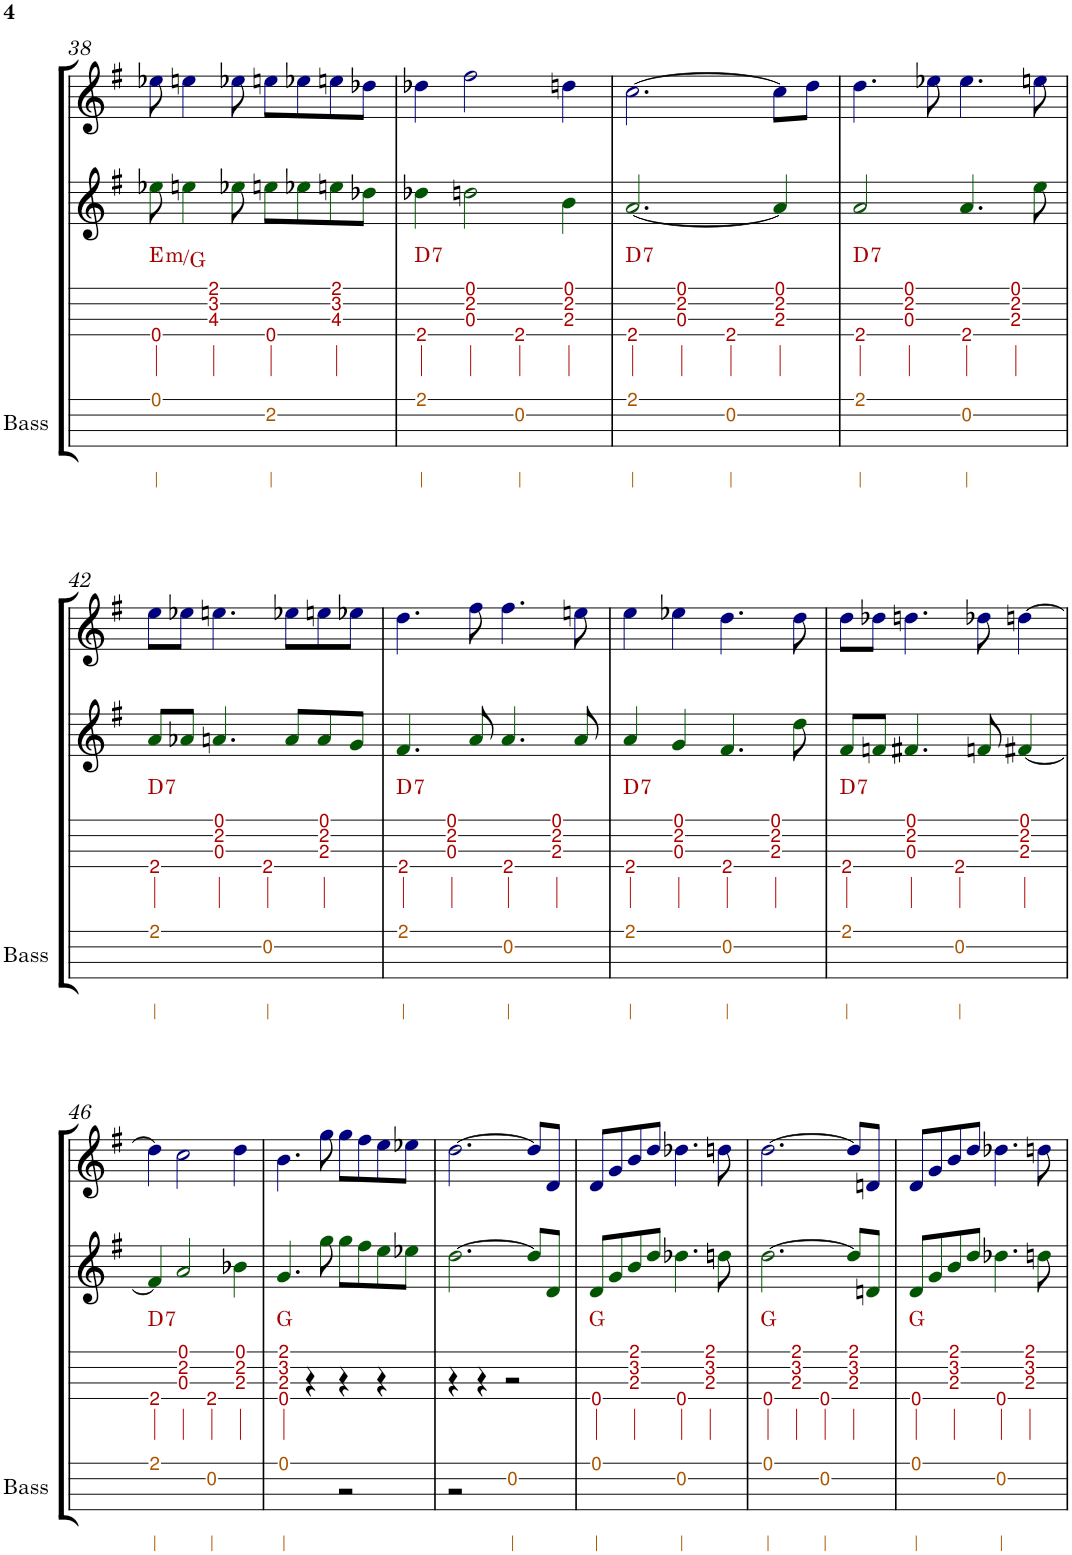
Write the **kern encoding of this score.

**kern	**kern	**harte	**kern	**kern
*part4	*part3	*part3	*part2	*part1
*staff4	*staff3	*	*staff2	*staff1
*I"Bass Guitar	*I"Ukulele	*	*I"Mandolin	*I"Mandolin
*I'Bass	*	*	*	*
!!LO:PB:g=z
*	*	*	*clefG2	*clefG2
*k[f#]	*k[f#]	*	*k[f#]	*k[f#]
*G:	*G:	*	*G:	*G:
*M4/4	*M4/4	*	*M4/4	*M4/4
=38	=38	=38	=38	=38
!	!	!LO:H:kt=m	!	!
2GGi\	4Gj\	E:min/b3	8ee-XZ\	8ee-XV\
.	.	.	4eenZ\	4eenV\
.	4ej\ 4gj\ 4bj\	.	.	.
.	.	.	8ee-XZ\	8ee-XV\
2EEi\	4Gj\	.	8eenZ\L	8eenV\L
.	.	.	8ee-XZ\	8ee-XV\
.	4ej\ 4gj\ 4bj\	.	8eenZ\	8eenV\
.	.	.	8dd-XZ\J	8dd-XV\J
=39	=39	=39	=39	=39
!	!	!LO:H:kt=7	!	!
2AAi\	4Aj\	D:7	4dd-XZ\	4dd-XV\
.	4cj\ 4f#j\ 4aj\	.	2ddnZ\	2ff#V\
2DDi\	4Aj\	.	.	.
.	4dj\ 4f#j\ 4aj\	.	4bZ\	4ddnV\
=40	=40	=40	=40	=40
!	!	!LO:H:kt=7	!	!
2AAi\	4Aj\	D:7	[2.aZ/	[2.ccV\
.	4cj\ 4f#j\ 4aj\	.	.	.
2DDi\	4Aj\	.	.	.
.	4dj\ 4f#j\ 4aj\	.	4aZ/]	8ccV\L]
.	.	.	.	8ddV\J
=41	=41	=41	=41	=41
!	!	!LO:H:kt=7	!	!
2AAi\	4Aj\	D:7	2aZ/	4.ddV\
.	4cj\ 4f#j\ 4aj\	.	.	.
.	.	.	.	8ee-XV\
2DDi\	4Aj\	.	4.aZ/	4.ee-V\
.	4dj\ 4f#j\ 4aj\	.	.	.
.	.	.	8eeZ\	8eenV\
!!LO:LB:g=z
=42	=42	=42	=42	=42
!	!	!LO:H:kt=7	!	!
2AAi\	4Aj\	D:7	8aZ/L	8eeV\L
.	.	.	8a-XZ/J	8ee-XV\J
.	4cj\ 4f#j\ 4aj\	.	4.anZ/	4.eenV\
2DDi\	4Aj\	.	.	.
.	.	.	8aZ/L	8ee-XV\L
.	4dj\ 4f#j\ 4aj\	.	8aZ/	8eenV\
.	.	.	8gZ/J	8ee-XV\J
=43	=43	=43	=43	=43
!	!	!LO:H:kt=7	!	!
2AAi\	4Aj\	D:7	4.f#Z/	4.ddV\
.	4cj\ 4f#j\ 4aj\	.	.	.
.	.	.	8aZ/	8ff#V\
2DDi\	4Aj\	.	4.aZ/	4.ff#V\
.	4dj\ 4f#j\ 4aj\	.	.	.
.	.	.	8aZ/	8eenV\
=44	=44	=44	=44	=44
!	!	!LO:H:kt=7	!	!
2AAi\	4Aj\	D:7	4aZ/	4eeV\
.	4cj\ 4f#j\ 4aj\	.	4gZ/	4ee-XV\
2DDi\	4Aj\	.	4.f#Z/	4.ddV\
.	4dj\ 4f#j\ 4aj\	.	.	.
.	.	.	8ddZ\	8ddV\
=45	=45	=45	=45	=45
!	!	!LO:H:kt=7	!	!
2AAi\	4Aj\	D:7	8f#Z/L	8ddV\L
.	.	.	8fnZ/J	8dd-XV\J
.	4cj\ 4f#j\ 4aj\	.	4.f#XZ/	4.ddnV\
2DDi\	4Aj\	.	.	.
.	.	.	8fnZ/	8dd-XV\
.	4dj\ 4f#j\ 4aj\	.	[4f#XZ/	[4ddnV\
!!LO:LB:g=z
=46	=46	=46	=46	=46
!	!	!LO:H:kt=7	!	!
2AAi\	4Aj\	D:7	4f#Z/]	4ddV\]
.	4cj\ 4f#j\ 4aj\	.	2aZ/	2ccV\
2DDi\	4Aj\	.	.	.
.	4dj\ 4f#j\ 4aj\	.	4b-XZ\	4ddV\
=47	=47	=47	=47	=47
2GGi\	4Gj\ 4dj\ 4gj\ 4bj\	G:maj	4.gZ/	4.bV\
.	4r	.	.	.
.	.	.	8ggZ\	8ggV\
2r	4r	.	8ggZ\L	8ggV\L
.	.	.	8ff#Z\	8ff#V\
.	4r	.	8eeZ\	8eeV\
.	.	.	8ee-XZ\J	8ee-XV\J
=48	=48	=48	=48	=48
2r	4r	.	[2.ddZ\	[2.ddV\
.	4r	.	.	.
2DDi\	2r	.	.	.
.	.	.	8ddZ/L]	8ddV/L]
.	.	.	8dZ/J	8dV/J
=49	=49	=49	=49	=49
2GGi\	4Gj\	G:maj	8dZ/L	8dV/L
.	.	.	8gZ/	8gV/
.	4dj\ 4gj\ 4bj\	.	8bZ/	8bV/
.	.	.	8ddZ/J	8ddV/J
2DDi\	4Gj\	.	4.dd-XZ\	4.dd-XV\
.	4dj\ 4gj\ 4bj\	.	.	.
.	.	.	8ddnZ\	8ddnV\
=50	=50	=50	=50	=50
2GGi\	4Gj\	G:maj	[2.ddZ\	[2.ddV\
.	4dj\ 4gj\ 4bj\	.	.	.
2DDi\	4Gj\	.	.	.
.	4dj\ 4gj\ 4bj\	.	8ddZ/L]	8ddV/L]
.	.	.	8dnZ/J	8dnV/J
=51	=51	=51	=51	=51
2GGi\	4Gj\	G:maj	8dZ/L	8dV/L
.	.	.	8gZ/	8gV/
.	4dj\ 4gj\ 4bj\	.	8bZ/	8bV/
.	.	.	8ddZ/J	8ddV/J
2DDi\	4Gj\	.	4.dd-XZ\	4.dd-XV\
.	4dj\ 4gj\ 4bj\	.	.	.
.	.	.	8ddnZ\	8ddnV\
=	=	=	=	=
*-	*-	*-	*-	*-
